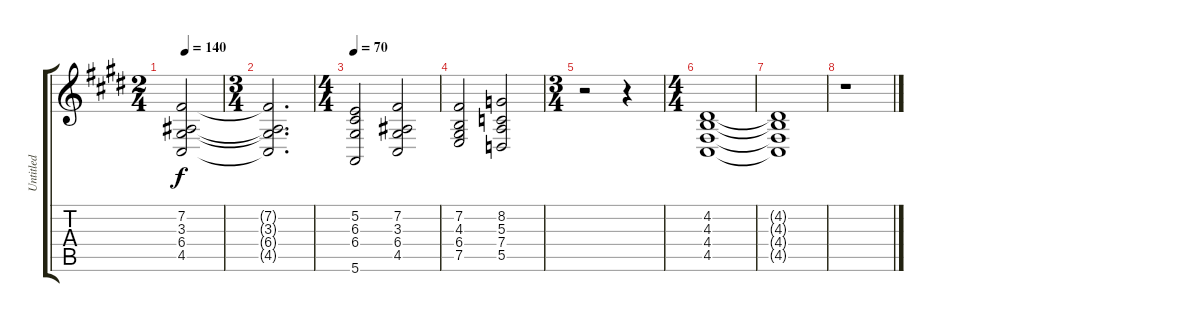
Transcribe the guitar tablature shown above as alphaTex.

\track ("Untitled" "Untitled") {instrument acousticgrandpiano}
\staff {score tabs}
\tuning (E4 B3 G3 D3 A2 E2) {hide}
\ts (2 4)
\tempo 140
\clef g2
\ks c#minor
(7.2{t} 3.3{t} 6.4{t} 4.5{t}).2{dy f} |
\ts (3 4)
(7.2{t} 3.3{t} 6.4{t} 4.5{t}).2{d} |
\ts (4 4)
\tempo 70
(5.2 6.3 6.4 5.6).2 (7.2 3.3 6.4 4.5).2 |
\ks e
(7.2 4.3 6.4 7.5).2 (8.2 5.3 7.4 5.5).2 |
\ts (3 4)
\ks c#minor
r.2 r.4 |
\ts (4 4)
(4.2 4.3 4.4 4.5).1 |
\ks e
(4.2{t} 4.3{t} 4.4{t} 4.5{t}).1 |
\ks c#minor
r.1
